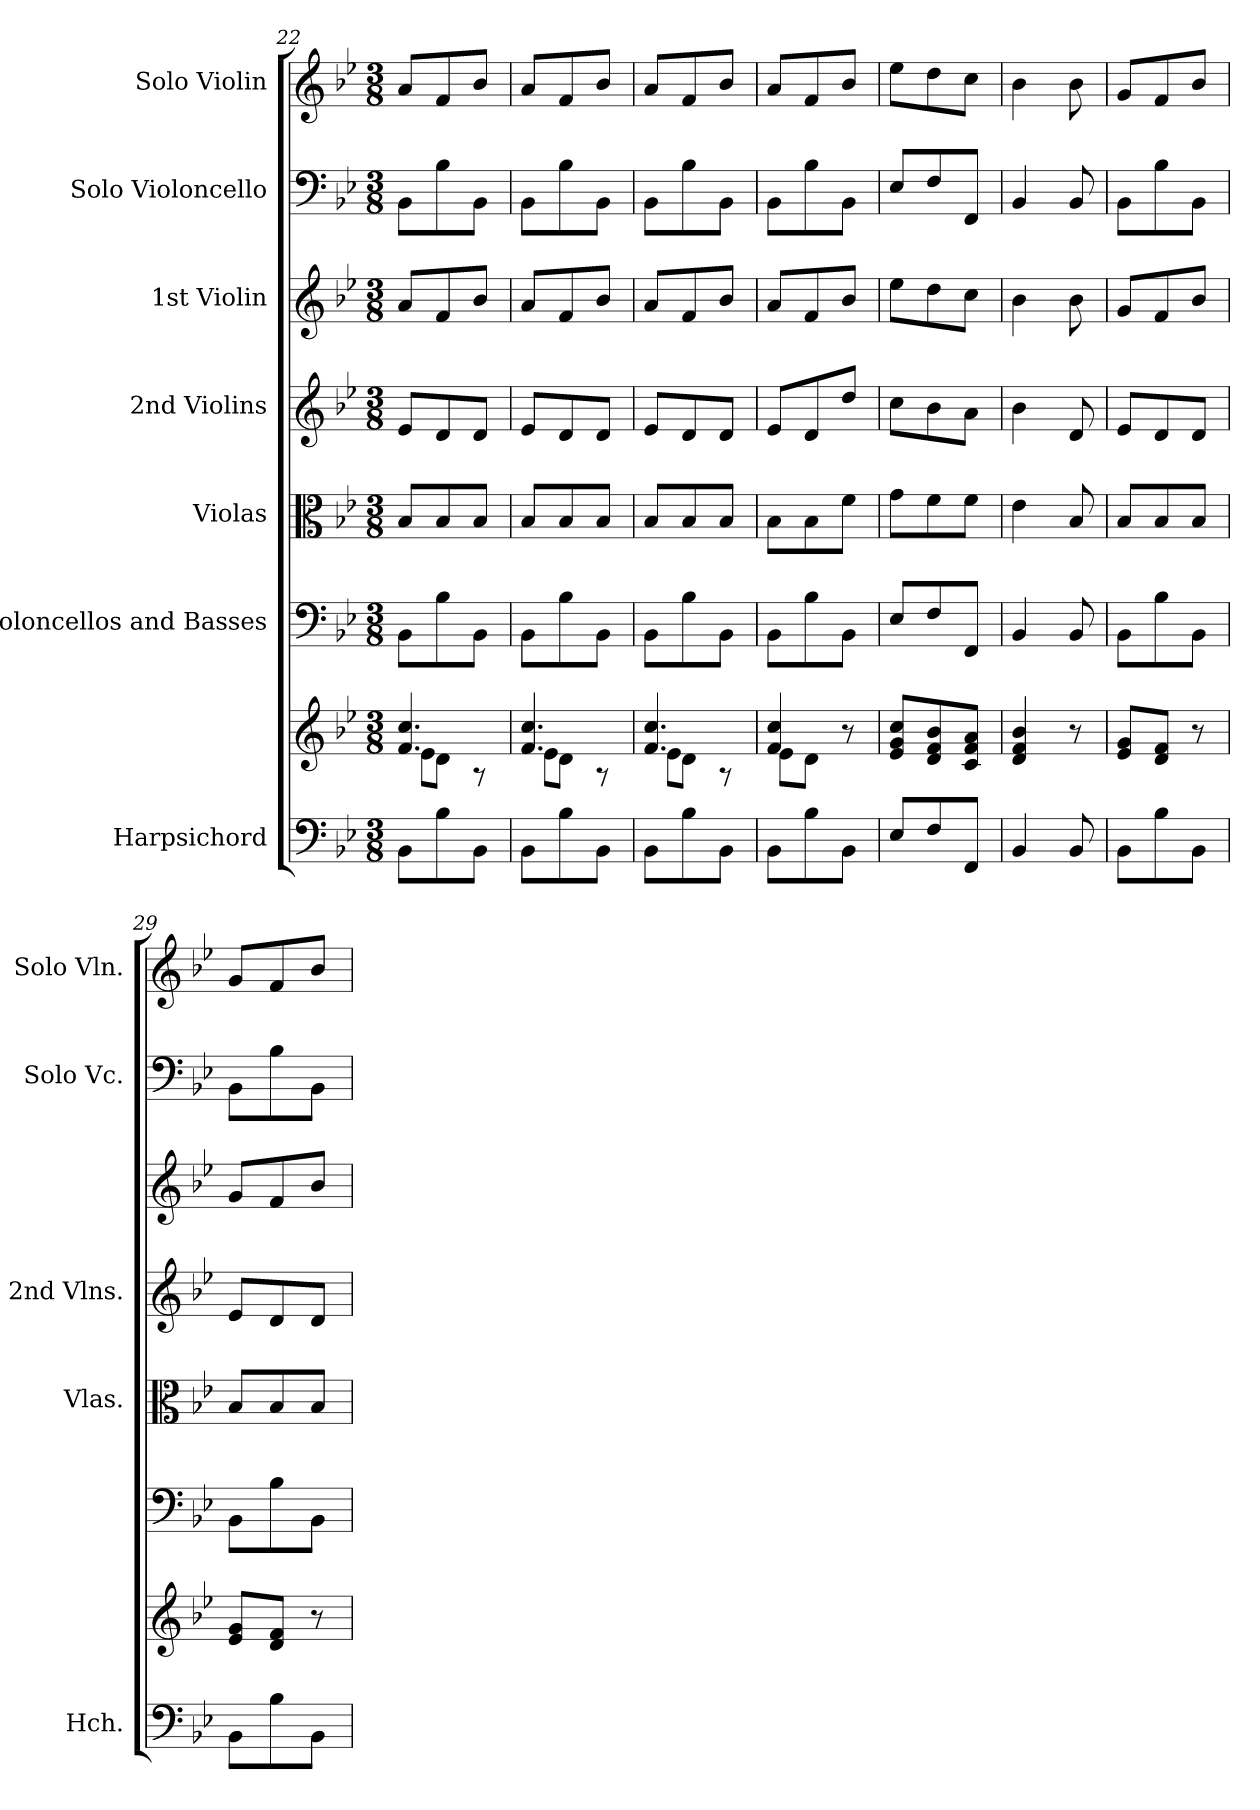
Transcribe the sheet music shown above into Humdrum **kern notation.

**kern	**kern	**kern	**kern	**kern	**kern	**kern	**kern
*part7	*part7	*part6	*part5	*part4	*part3	*part2	*part1
*staff8	*staff7	*staff6	*staff5	*staff4	*staff3	*staff2	*staff1
*I"Harpsichord	*	*I"Violoncellos and Basses	*I"Violas	*I"2nd Violins	*I"1st Violin	*I"Solo Violoncello	*I"Solo Violin
*I'Hch.	*	*	*I'Vlas.	*I'2nd Vlns.	*	*I'Solo Vc.	*I'Solo Vln.
*clefF4	*clefG2	*clefF4	*clefC3	*clefG2	*clefG2	*clefF4	*clefG2
*k[b-e-]	*k[b-e-]	*k[b-e-]	*k[b-e-]	*k[b-e-]	*k[b-e-]	*k[b-e-]	*k[b-e-]
*M3/8	*M3/8	*M3/8	*M3/8	*M3/8	*M3/8	*M3/8	*M3/8
=22	=22	=22	=22	=22	=22	=22	=22
*	*^	*	*	*	*	*	*
8BB-\L	4.f/ 4.cc/	8e-\L	8BB-\L	8B-/L	8e-/L	8a/L	8BB-\L	8a/L
8B-\	.	8d\J	8B-\	8B-/	8d/	8f/	8B-\	8f/
8BB-\J	.	8r	8BB-\J	8B-/J	8d/J	8b-/J	8BB-\J	8b-/J
=23	=23	=23	=23	=23	=23	=23	=23	=23
8BB-\L	4.f/ 4.cc/	8e-\L	8BB-\L	8B-/L	8e-/L	8a/L	8BB-\L	8a/L
8B-\	.	8d\J	8B-\	8B-/	8d/	8f/	8B-\	8f/
8BB-\J	.	8r	8BB-\J	8B-/J	8d/J	8b-/J	8BB-\J	8b-/J
=24	=24	=24	=24	=24	=24	=24	=24	=24
8BB-\L	4.f/ 4.cc/	8e-\L	8BB-\L	8B-/L	8e-/L	8a/L	8BB-\L	8a/L
8B-\	.	8d\J	8B-\	8B-/	8d/	8f/	8B-\	8f/
8BB-\J	.	8r	8BB-\J	8B-/J	8d/J	8b-/J	8BB-\J	8b-/J
=25	=25	=25	=25	=25	=25	=25	=25	=25
8BB-\L	4f/ 4cc/	8e-\L	8BB-\L	8B-\L	8e-/L	8a/L	8BB-\L	8a/L
8B-\	.	8d\J	8B-\	8B-\	8d/	8f/	8B-\	8f/
8BB-\J	8r	8ryy	8BB-\J	8f\J	8dd/J	8b-/J	8BB-\J	8b-/J
*	*v	*v	*	*	*	*	*	*
=26	=26	=26	=26	=26	=26	=26	=26
8E-/L	8e-/ 8g/ 8cc/L	8E-/L	8g\L	8cc\L	8ee-\L	8E-/L	8ee-\L
8F/	8d/ 8f/ 8b-/	8F/	8f\	8b-\	8dd\	8F/	8dd\
8FF/J	8c/ 8f/ 8a/J	8FF/J	8f\J	8a\J	8cc\J	8FF/J	8cc\J
=27	=27	=27	=27	=27	=27	=27	=27
4BB-/	4d/ 4f/ 4b-/	4BB-/	4e-\	4b-\	4b-\	4BB-/	4b-\
8BB-/	8r	8BB-/	8B-/	8d/	8b-\	8BB-/	8b-\
!!LO:PB:g=z
=28	=28	=28	=28	=28	=28	=28	=28
8BB-\L	8e-/ 8g/L	8BB-\L	8B-/L	8e-/L	8g/L	8BB-\L	8g/L
8B-\	8d/ 8f/J	8B-\	8B-/	8d/	8f/	8B-\	8f/
8BB-\J	8r	8BB-\J	8B-/J	8d/J	8b-/J	8BB-\J	8b-/J
=29	=29	=29	=29	=29	=29	=29	=29
8BB-\L	8e-/ 8g/L	8BB-\L	8B-/L	8e-/L	8g/L	8BB-\L	8g/L
8B-\	8d/ 8f/J	8B-\	8B-/	8d/	8f/	8B-\	8f/
8BB-\J	8r	8BB-\J	8B-/J	8d/J	8b-/J	8BB-\J	8b-/J
=	=	=	=	=	=	=	=
*-	*-	*-	*-	*-	*-	*-	*-
